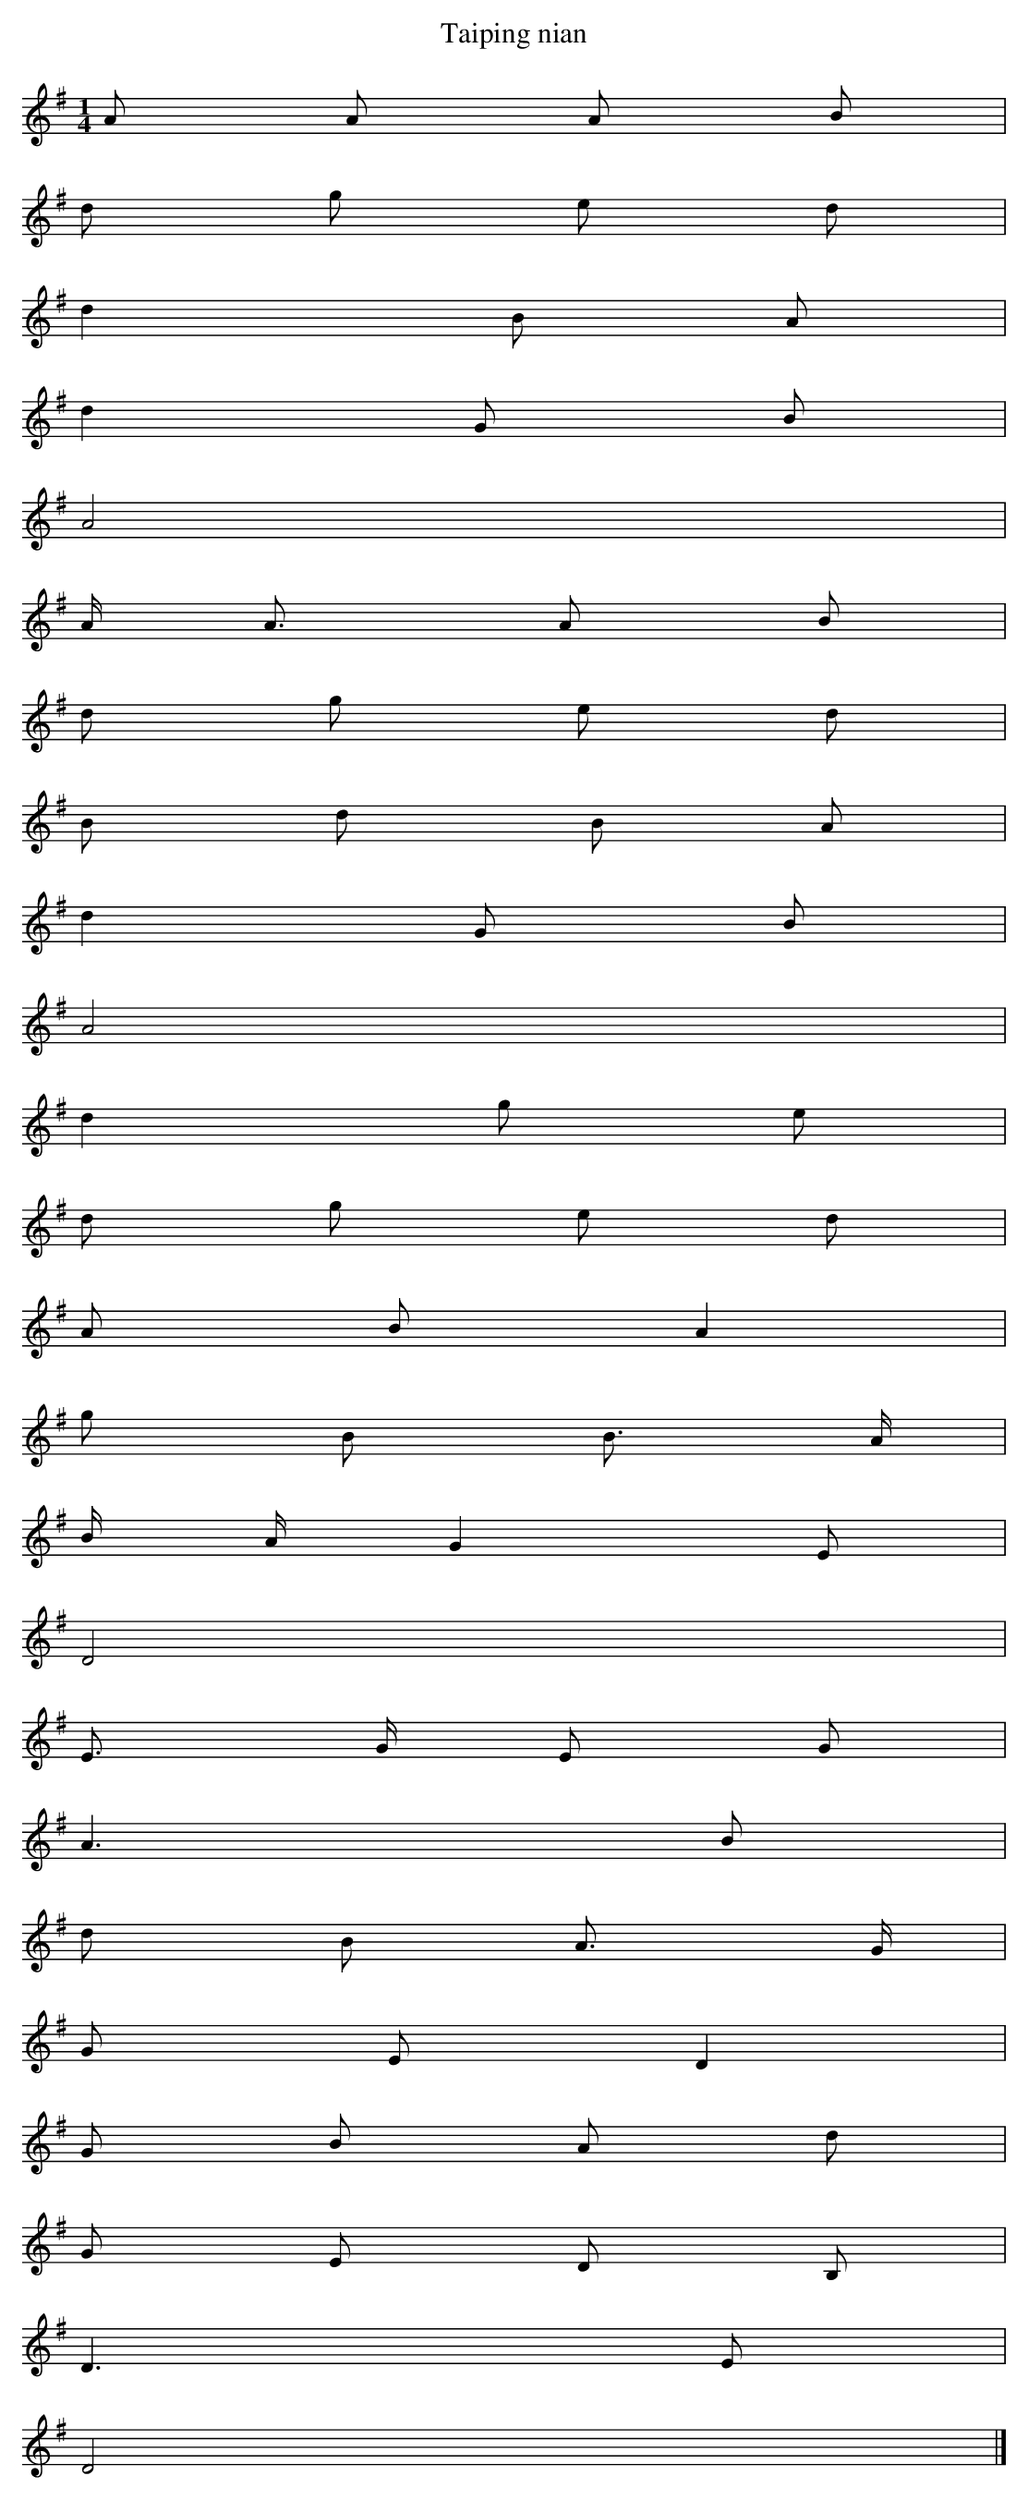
X:1
T: Taiping nian
L: 1/8
M: 1/4
K: G
A A A B [I:setbarnb 1]|
d g e d |
d2B A |
d2G B |
A4 |
A< A A B |
d g e d |
B d B A |
d2G B |
A4 |
d2g e |
d g e d |
A BA2 |
g B B3/ A/ |
B/ A/G2E |
D4 |
E> G E G |
A3B |
d B A3/ G/ |
G ED2 |
G B A d |
G E D B, |
D3E |
D4 |]
